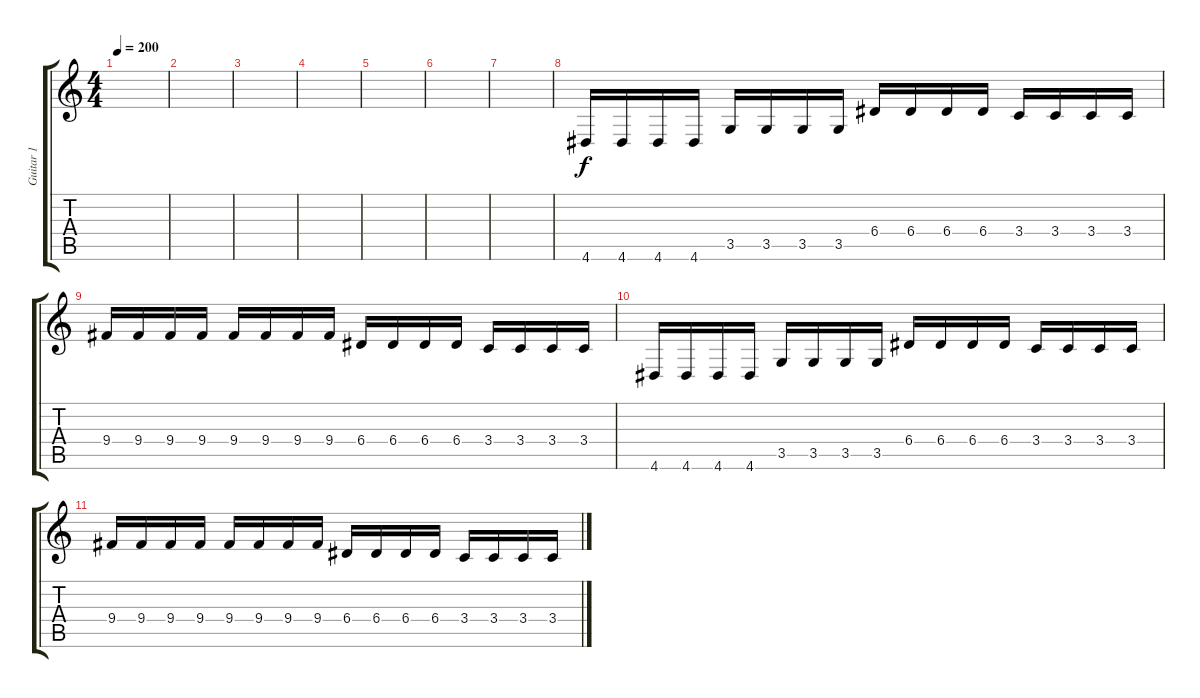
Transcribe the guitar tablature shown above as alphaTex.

\track ("Guitar 1" "Guitar 1") {instrument distortionguitar}
\staff {score tabs}
\tuning (B3 Gb3 D3 A2 E2 B1) {hide}
\ts (4 4)
\tempo 200
\clef g2
\ks c
|
|
|
|
|
|
|
4.6.16 4.6.16 4.6.16 4.6.16 3.5.16 3.5.16 3.5.16 3.5.16 6.4.16 6.4.16 6.4.16 6.4.16 3.4.16 3.4.16 3.4.16 3.4.16 |
9.4.16 9.4.16 9.4.16 9.4.16 9.4.16 9.4.16 9.4.16 9.4.16 6.4.16 6.4.16 6.4.16 6.4.16 3.4.16 3.4.16 3.4.16 3.4.16 |
4.6.16 4.6.16 4.6.16 4.6.16 3.5.16 3.5.16 3.5.16 3.5.16 6.4.16 6.4.16 6.4.16 6.4.16 3.4.16 3.4.16 3.4.16 3.4.16 |
9.4.16 9.4.16 9.4.16 9.4.16 9.4.16 9.4.16 9.4.16 9.4.16 6.4.16 6.4.16 6.4.16 6.4.16 3.4.16 3.4.16 3.4.16 3.4.16
